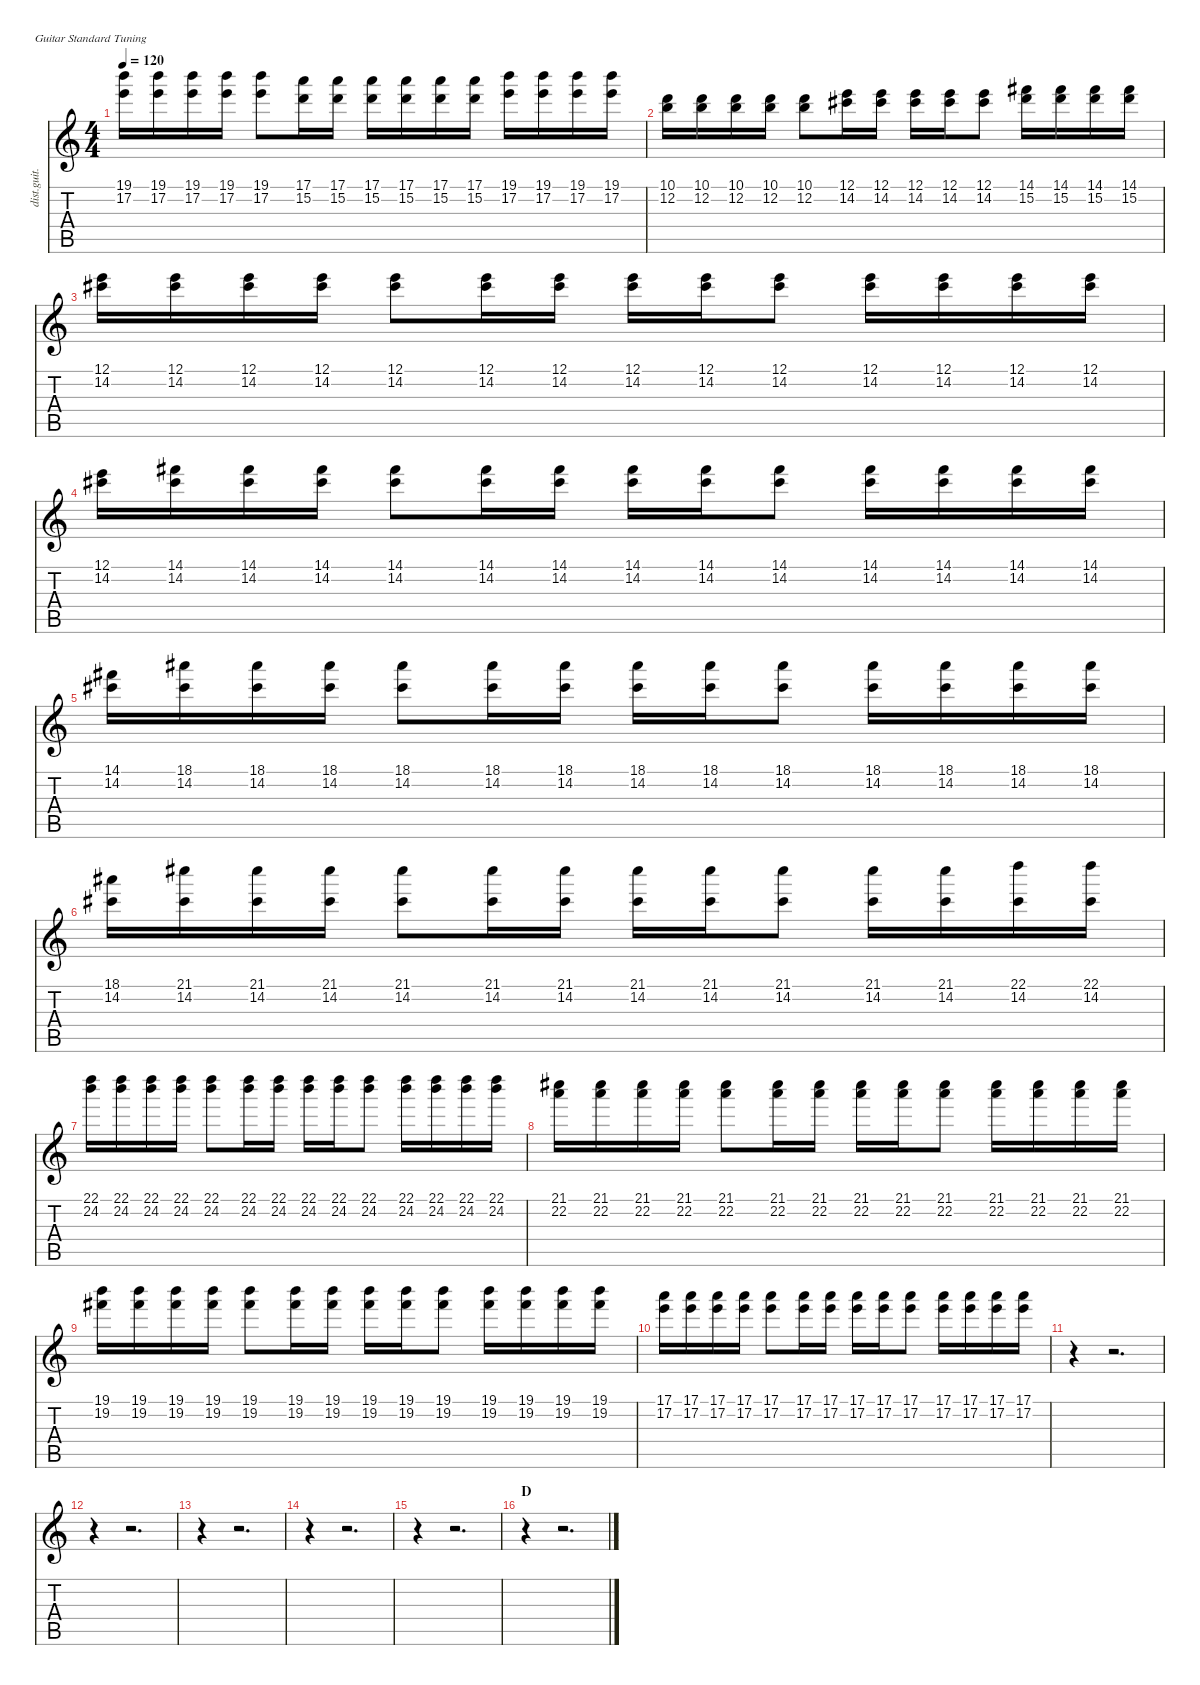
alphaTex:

\defaultSystemsLayout 4
\hideDynamics
\bracketExtendMode nobrackets
\otherSystemsTrackNameOrientation horizontal
\track ("(octave effect)" "dist.guit.") {instrument distortionguitar}
\staff {score tabs}
\tuning (E4 B3 G3 D3 A2 E2)
\ts (4 4)
\tempo 120
\clef g2
\ks c
(19.1 17.2).16{dy f} (19.1 17.2).16 (19.1 17.2).16 (19.1 17.2).16 (19.1 17.2).8 (17.1 15.2).16 (17.1 15.2).16 (17.1 15.2).16 (17.1 15.2).16 (17.1 15.2).16 (17.1 15.2).16 (19.1 17.2).16 (19.1 17.2).16 (19.1 17.2).16 (19.1 17.2).16 |
(10.1 12.2).16 (10.1 12.2).16 (10.1 12.2).16 (10.1 12.2).16 (10.1 12.2).8 (12.1 14.2{acc #}).16 (12.1 14.2{acc #}).16 (12.1 14.2{acc #}).16 (12.1 14.2{acc #}).16 (12.1 14.2{acc #}).8 (14.1{acc #} 15.2).16 (14.1{acc #} 15.2).16 (14.1{acc #} 15.2).16 (14.1{acc #} 15.2).16 |
(12.1 14.2{acc #}).16 (12.1 14.2{acc #}).16 (12.1 14.2{acc #}).16 (12.1 14.2{acc #}).16 (12.1 14.2{acc #}).8 (12.1 14.2{acc #}).16 (12.1 14.2{acc #}).16 (12.1 14.2{acc #}).16 (12.1 14.2{acc #}).16 (12.1 14.2{acc #}).8 (12.1 14.2{acc #}).16 (12.1 14.2{acc #}).16 (12.1 14.2{acc #}).16 (12.1 14.2{acc #}).16 |
(12.1 14.2{acc #}).16 (14.1{acc #} 14.2{acc #}).16 (14.1{acc #} 14.2{acc #}).16 (14.1{acc #} 14.2{acc #}).16 (14.1{acc #} 14.2{acc #}).8 (14.1{acc #} 14.2{acc #}).16 (14.1{acc #} 14.2{acc #}).16 (14.1{acc #} 14.2{acc #}).16 (14.1{acc #} 14.2{acc #}).16 (14.1{acc #} 14.2{acc #}).8 (14.1{acc #} 14.2{acc #}).16 (14.1{acc #} 14.2{acc #}).16 (14.1{acc #} 14.2{acc #}).16 (14.1{acc #} 14.2{acc #}).16 |
(14.1{acc #} 14.2{acc #}).16 (18.1{acc #} 14.2{acc #}).16 (18.1{acc #} 14.2{acc #}).16 (18.1{acc #} 14.2{acc #}).16 (18.1{acc #} 14.2{acc #}).8 (18.1{acc #} 14.2{acc #}).16 (18.1{acc #} 14.2{acc #}).16 (18.1{acc #} 14.2{acc #}).16 (18.1{acc #} 14.2{acc #}).16 (18.1{acc #} 14.2{acc #}).8 (18.1{acc #} 14.2{acc #}).16 (18.1{acc #} 14.2{acc #}).16 (18.1{acc #} 14.2{acc #}).16 (18.1{acc #} 14.2{acc #}).16 |
(18.1{acc #} 14.2{acc #}).16 (21.1{acc #} 14.2{acc #}).16 (21.1{acc #} 14.2{acc #}).16 (21.1{acc #} 14.2{acc #}).16 (21.1{acc #} 14.2{acc #}).8 (21.1{acc #} 14.2{acc #}).16 (21.1{acc #} 14.2{acc #}).16 (21.1{acc #} 14.2{acc #}).16 (21.1{acc #} 14.2{acc #}).16 (21.1{acc #} 14.2{acc #}).8 (21.1{acc #} 14.2{acc #}).16 (21.1{acc #} 14.2{acc #}).16 (22.1 14.2{acc #}).16 (22.1 14.2{acc #}).16 |
(22.1 24.2).16 (22.1 24.2).16 (22.1 24.2).16 (22.1 24.2).16 (22.1 24.2).8 (22.1 24.2).16 (22.1 24.2).16 (22.1 24.2).16 (22.1 24.2).16 (22.1 24.2).8 (22.1 24.2).16 (22.1 24.2).16 (22.1 24.2).16 (22.1 24.2).16 |
(21.1{acc #} 22.2).16 (21.1{acc #} 22.2).16 (21.1{acc #} 22.2).16 (21.1{acc #} 22.2).16 (21.1{acc #} 22.2).8 (21.1{acc #} 22.2).16 (21.1{acc #} 22.2).16 (21.1{acc #} 22.2).16 (21.1{acc #} 22.2).16 (21.1{acc #} 22.2).8 (21.1{acc #} 22.2).16 (21.1{acc #} 22.2).16 (21.1{acc #} 22.2).16 (21.1{acc #} 22.2).16 |
(19.1 19.2{acc #}).16 (19.1 19.2{acc #}).16 (19.1 19.2{acc #}).16 (19.1 19.2{acc #}).16 (19.1 19.2{acc #}).8 (19.1 19.2{acc #}).16 (19.1 19.2{acc #}).16 (19.1 19.2{acc #}).16 (19.1 19.2{acc #}).16 (19.1 19.2{acc #}).8 (19.1 19.2{acc #}).16 (19.1 19.2{acc #}).16 (19.1 19.2{acc #}).16 (19.1 19.2{acc #}).16 |
(17.1 17.2).16 (17.1 17.2).16 (17.1 17.2).16 (17.1 17.2).16 (17.1 17.2).8 (17.1 17.2).16 (17.1 17.2).16 (17.1 17.2).16 (17.1 17.2).16 (17.1 17.2).8 (17.1 17.2).16 (17.1 17.2).16 (17.1 17.2).16 (17.1 17.2).16 |
r.4 r.2{d} |
r.4 r.2{d} |
r.4 r.2{d} |
r.4 r.2{d} |
r.4 r.2{d} |
\section ("" "D")
r.4 r.2{d}
